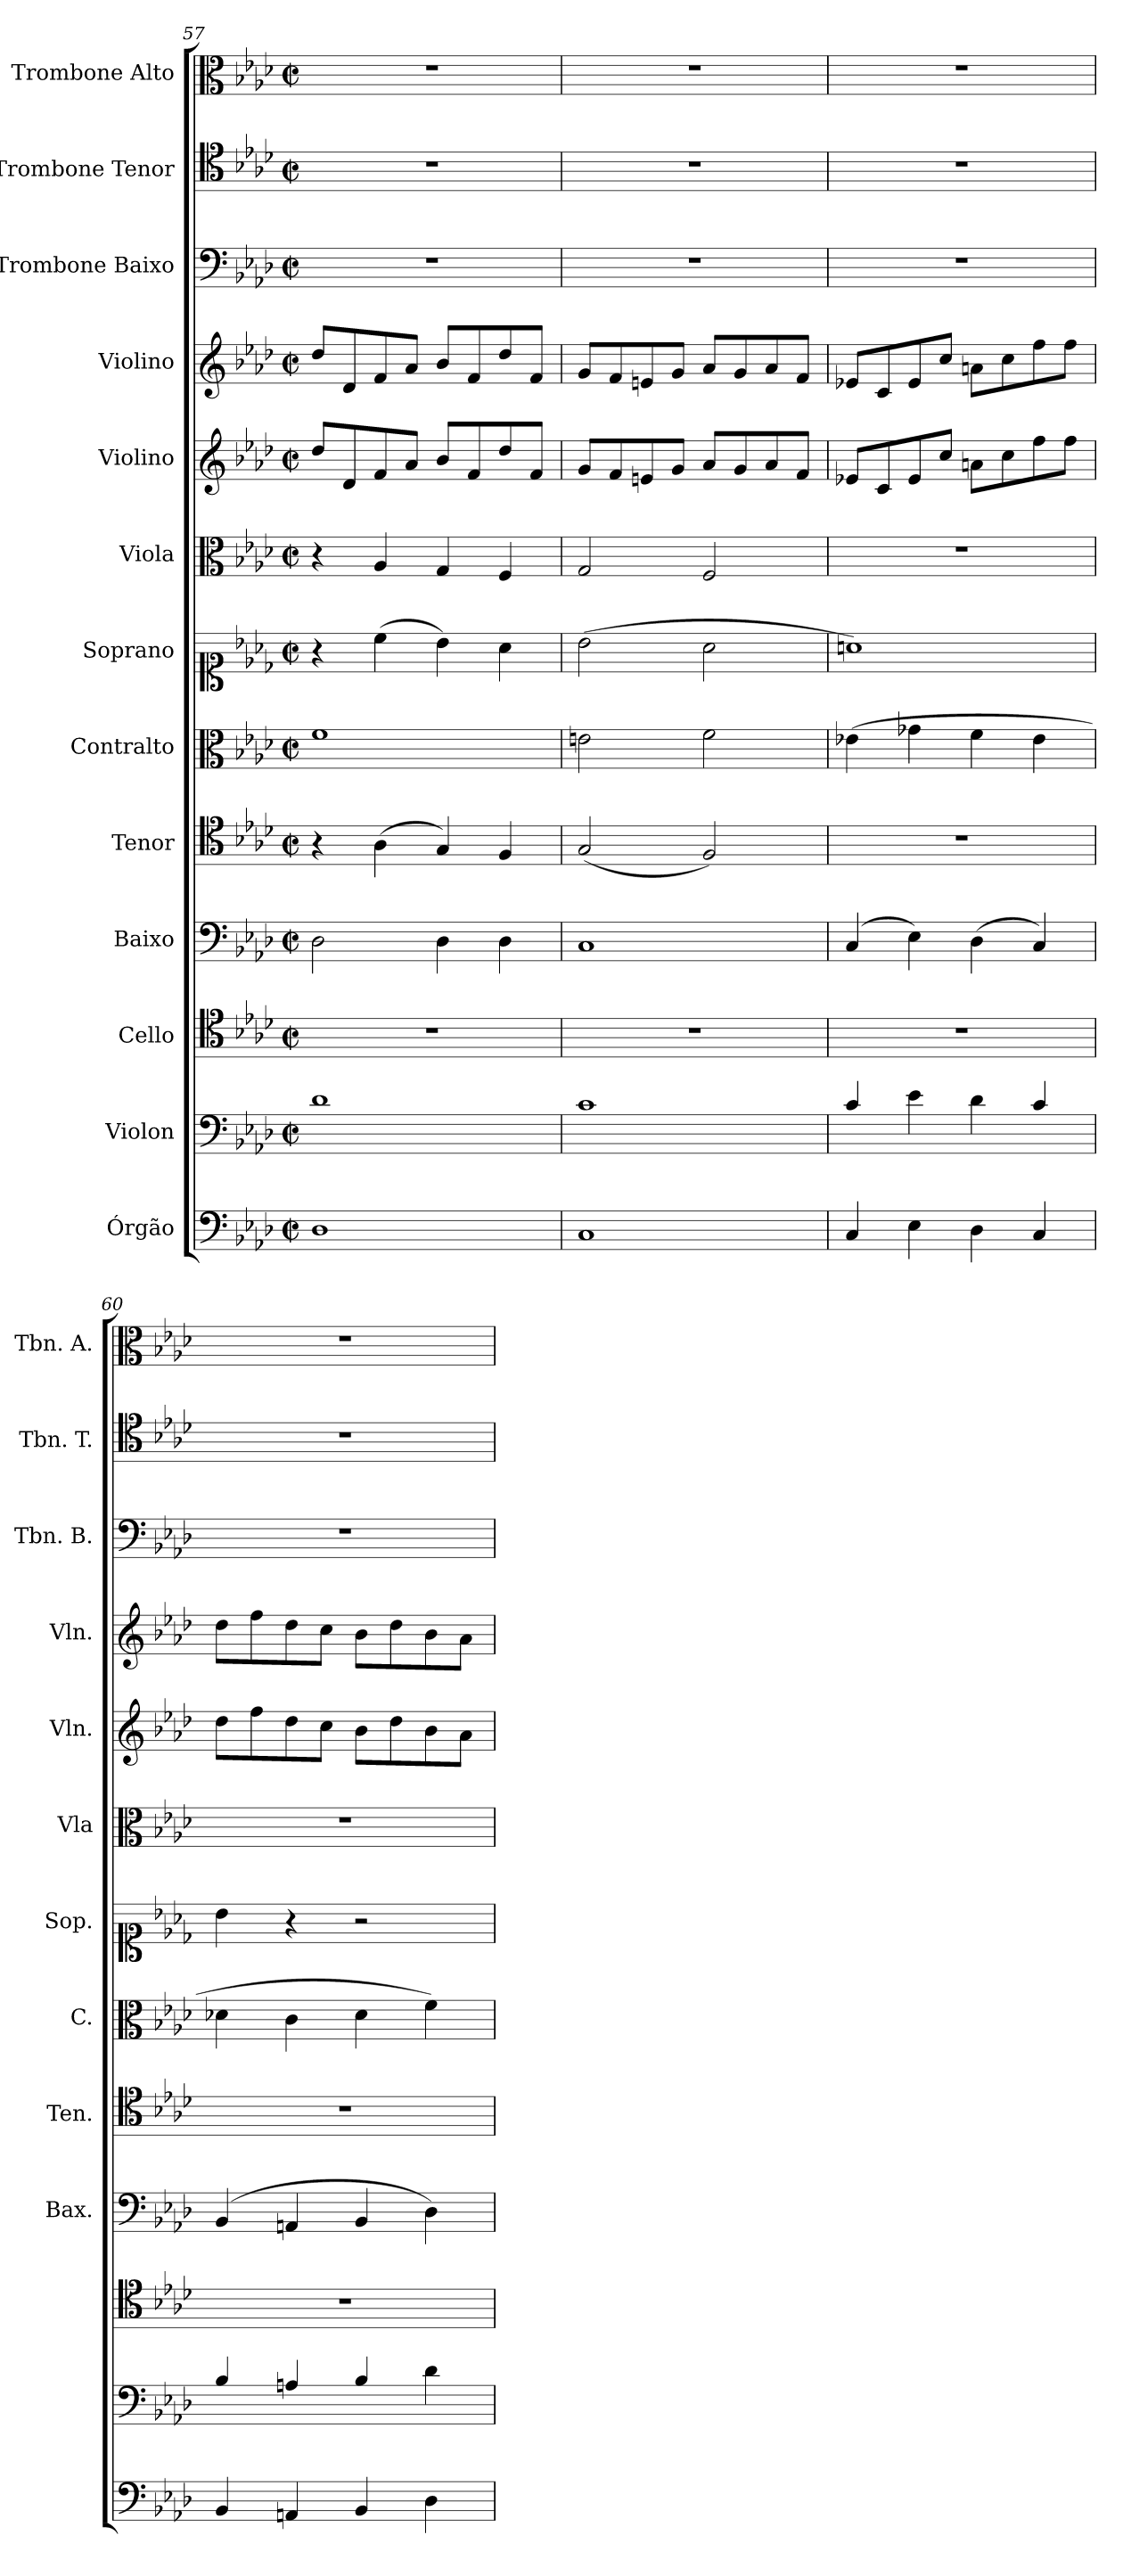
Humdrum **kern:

**kern	**kern	**kern	**kern	**kern	**kern	**kern	**kern	**kern	**kern	**kern	**kern	**kern
*part13	*part12	*part11	*part10	*part9	*part8	*part7	*part6	*part5	*part4	*part3	*part2	*part1
*staff13	*staff12	*staff11	*staff10	*staff9	*staff8	*staff7	*staff6	*staff5	*staff4	*staff3	*staff2	*staff1
*I"Órgão	*I"Violon	*I"Cello	*I"Baixo	*I"Tenor	*I"Contralto	*I"Soprano	*I"Viola	*I"Violino	*I"Violino	*I"Trombone Baixo	*I"Trombone Tenor	*I"Trombone Alto
*	*	*	*I'Bax.	*I'Ten.	*I'C.	*I'Sop.	*I'Vla	*I'Vln.	*I'Vln.	*I'Tbn. B.	*I'Tbn. T.	*I'Tbn. A.
*clefF4	*clefF4	*clefC4	*clefF4	*clefC4	*clefC3	*clefC1	*clefC3	*clefG2	*clefG2	*clefF4	*clefC4	*clefC3
*	*ITrd7c12	*	*	*	*	*	*	*	*	*	*	*
*k[b-e-a-d-]	*k[b-e-a-d-]	*k[b-e-a-d-]	*k[b-e-a-d-]	*k[b-e-a-d-]	*k[b-e-a-d-]	*k[b-e-a-d-]	*k[b-e-a-d-]	*k[b-e-a-d-]	*k[b-e-a-d-]	*k[b-e-a-d-]	*k[b-e-a-d-]	*k[b-e-a-d-]
*M2/2	*M2/2	*M2/2	*M2/2	*M2/2	*M2/2	*M2/2	*M2/2	*M2/2	*M2/2	*M2/2	*M2/2	*M2/2
*met(c|)	*met(c|)	*met(c|)	*met(c|)	*met(c|)	*met(c|)	*met(c|)	*met(c|)	*met(c|)	*met(c|)	*met(c|)	*met(c|)	*met(c|)
=57	=57	=57	=57	=57	=57	=57	=57	=57	=57	=57	=57	=57
1D-	1D-	1r	2D-\	4r	1f	4r	4r	8dd-/L	8dd-/L	1r	1r	1r
.	.	.	.	.	.	.	.	8d-/	8d-/	.	.	.
.	.	.	.	(>4A-\	.	(>4cc\	4A-/	8f/	8f/	.	.	.
.	.	.	.	.	.	.	.	8a-/J	8a-/J	.	.	.
.	.	.	4D-\	4G/)	.	4b-\)	4G/	8b-/L	8b-/L	.	.	.
.	.	.	.	.	.	.	.	8f/	8f/	.	.	.
.	.	.	4D-\	4F/	.	4a-\	4F/	8dd-/	8dd-/	.	.	.
.	.	.	.	.	.	.	.	8f/J	8f/J	.	.	.
=58	=58	=58	=58	=58	=58	=58	=58	=58	=58	=58	=58	=58
1C	1C	1r	1C	(<2G/	2en\	(>2b-\	2G/	8g/L	8g/L	1r	1r	1r
.	.	.	.	.	.	.	.	8f/	8f/	.	.	.
.	.	.	.	.	.	.	.	8en/	8en/	.	.	.
.	.	.	.	.	.	.	.	8g/J	8g/J	.	.	.
.	.	.	.	2F/)	2f\	2a-\	2F/	8a-/L	8a-/L	.	.	.
.	.	.	.	.	.	.	.	8g/	8g/	.	.	.
.	.	.	.	.	.	.	.	8a-/	8a-/	.	.	.
.	.	.	.	.	.	.	.	8f/J	8f/J	.	.	.
=59	=59	=59	=59	=59	=59	=59	=59	=59	=59	=59	=59	=59
4C/	4C/	1r	(>4C/	1r	(>4e-X\	1an)	1r	8e-X/L	8e-X/L	1r	1r	1r
.	.	.	.	.	.	.	.	8c/	8c/	.	.	.
4E-\	4E-\	.	4E-\)	.	4g-X\	.	.	8e-/	8e-/	.	.	.
.	.	.	.	.	.	.	.	8cc/J	8cc/J	.	.	.
4D-\	4D-\	.	(>4D-\	.	4f\	.	.	8an\L	8an\L	.	.	.
.	.	.	.	.	.	.	.	8cc\	8cc\	.	.	.
4C/	4C/	.	4C/)	.	4e-\	.	.	8ff\	8ff\	.	.	.
.	.	.	.	.	.	.	.	8ff\J	8ff\J	.	.	.
!!LO:PB:g=z
=60	=60	=60	=60	=60	=60	=60	=60	=60	=60	=60	=60	=60
4BB-/	4BB-/	1r	(>4BB-/	1r	4d-X\	4b-\	1r	8dd-\L	8dd-\L	1r	1r	1r
.	.	.	.	.	.	.	.	8ff\	8ff\	.	.	.
4AAn/	4AAn/	.	4AAn/	.	4c\	4r	.	8dd-\	8dd-\	.	.	.
.	.	.	.	.	.	.	.	8cc\J	8cc\J	.	.	.
4BB-/	4BB-/	.	4BB-/	.	4d-\	2r	.	8b-\L	8b-\L	.	.	.
.	.	.	.	.	.	.	.	8dd-\	8dd-\	.	.	.
4D-\	4D-\	.	4D-\)	.	4f\)	.	.	8b-\	8b-\	.	.	.
.	.	.	.	.	.	.	.	8a-\J	8a-\J	.	.	.
=	=	=	=	=	=	=	=	=	=	=	=	=
*-	*-	*-	*-	*-	*-	*-	*-	*-	*-	*-	*-	*-
